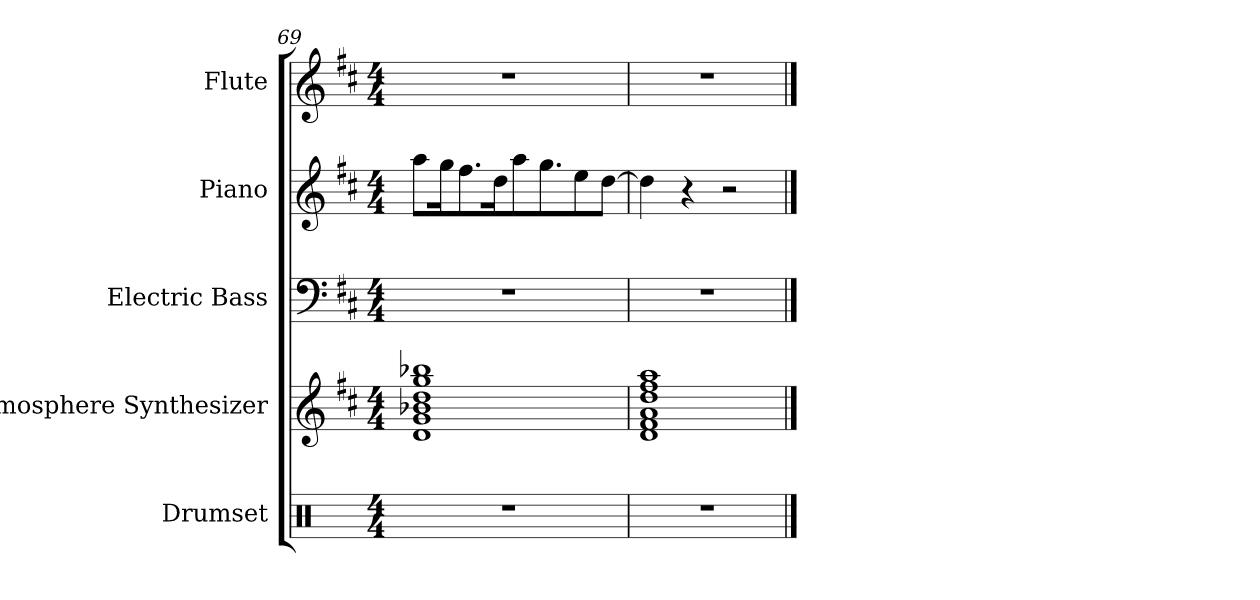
**kern	**kern	**kern	**kern	**kern
*part5	*part4	*part3	*part2	*part1
*staff5	*staff4	*staff3	*staff2	*staff1
*I"Drumset	*I"Atmosphere Synthesizer	*I"Electric Bass	*I"Piano	*I"Flute
*I'Drs.	*I'Synth.	*I'El. B.	*I'Pno.	*I'Fl.
!!LO:PB:g=z
*clefX	*clefG2	*clefF4	*clefG2	*clefG2
*	*ITrd7c12	*ITrd7c12	*	*
*k[]	*k[f#c#]	*k[f#c#]	*k[f#c#]	*k[f#c#]
*M4/4	*M4/4	*M4/4	*M4/4	*M4/4
=69	=69	=69	=69	=69
1r	1D 1G 1B-X 1d 1g 1b-X	1r	8aa\L	1r
.	.	.	16gg\K	.
.	.	.	8.ff#\	.
.	.	.	16dd\K	.
.	.	.	8aa\	.
.	.	.	8.gg\	.
.	.	.	8ee\	.
.	.	.	[8dd\J	.
=70	=70	=70	=70	=70
1r	1D 1F# 1A 1d 1f# 1a	1r	4dd\]	1r
.	.	.	4r	.
.	.	.	2r	.
==	==	==	==	==
*-	*-	*-	*-	*-
